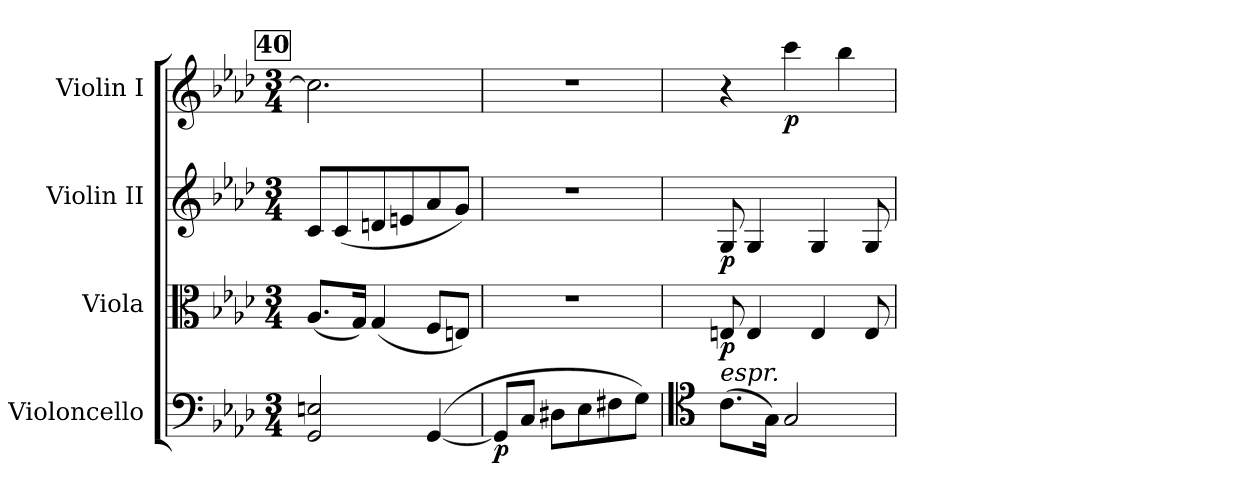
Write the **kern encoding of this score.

**kern	**dynam	**kern	**dynam	**kern	**dynam	**kern	**dynam
*part4	*part4	*part3	*part3	*part2	*part2	*part1	*part1
*staff4	*staff4	*staff3	*staff3	*staff2	*staff2	*staff1	*staff1
*I"Violoncello	*	*I"Viola	*	*I"Violin II	*	*I"Violin I	*
*I'Vc	*	*I'Vla	*	*I'Vln	*	*I'Vln	*
*clefF4	*	*clefC3	*	*clefG2	*	*clefG2	*
*k[b-e-a-d-]	*	*k[b-e-a-d-]	*	*k[b-e-a-d-]	*	*k[b-e-a-d-]	*
*M3/4	*	*M3/4	*	*M3/4	*	*M3/4	*
!!LO:REH:place=s1:a:B:fs=14:t=40
=40	=40	=40	=40	=40	=40	=40	=40
2GG/ 2En/	.	(8.A-/L	.	8c/L	.	2.cc\]	.
.	.	.	.	(8c/	.	.	.
.	.	16G/Jk)	.	.	.	.	.
.	.	(4G/	.	8dn/	.	.	.
.	.	.	.	8en/	.	.	.
([4GG/	.	8F/L	.	8a-/	.	.	.
.	.	8En/J)	.	8g/J)	.	.	.
=41	=41	=41	=41	=41	=41	=41	=41
!	!LO:DY:b	!	!	!	!	!	!
8GG/L]	p	2.r	.	2.r	.	2.r	.
8C/J	.	.	.	.	.	.	.
8D#X\L	.	.	.	.	.	.	.
8E-\	.	.	.	.	.	.	.
8F#X\	.	.	.	.	.	.	.
8G\J)	.	.	.	.	.	.	.
=42	=42	=42	=42	=42	=42	=42	=42
*clefC4	*	*	*	*	*	*	*
!LO:TX:a:i:t=espr.	!	!	!	!	!	!	!
!	!	!	!LO:DY:b	!	!LO:DY:b	!	!
(8.c\L	.	8En/	p	8G/	p	4r	.
.	.	4E/	.	4G/	.	.	.
16G\Jk)	.	.	.	.	.	.	.
!	!	!	!	!	!	!	!LO:DY:b
2G/	.	.	.	.	.	4ccc\	p
.	.	4E/	.	4G/	.	.	.
.	.	.	.	.	.	4bb-\	.
.	.	8E/	.	8G/	.	.	.
=	=	=	=	=	=	=	=
*-	*-	*-	*-	*-	*-	*-	*-
